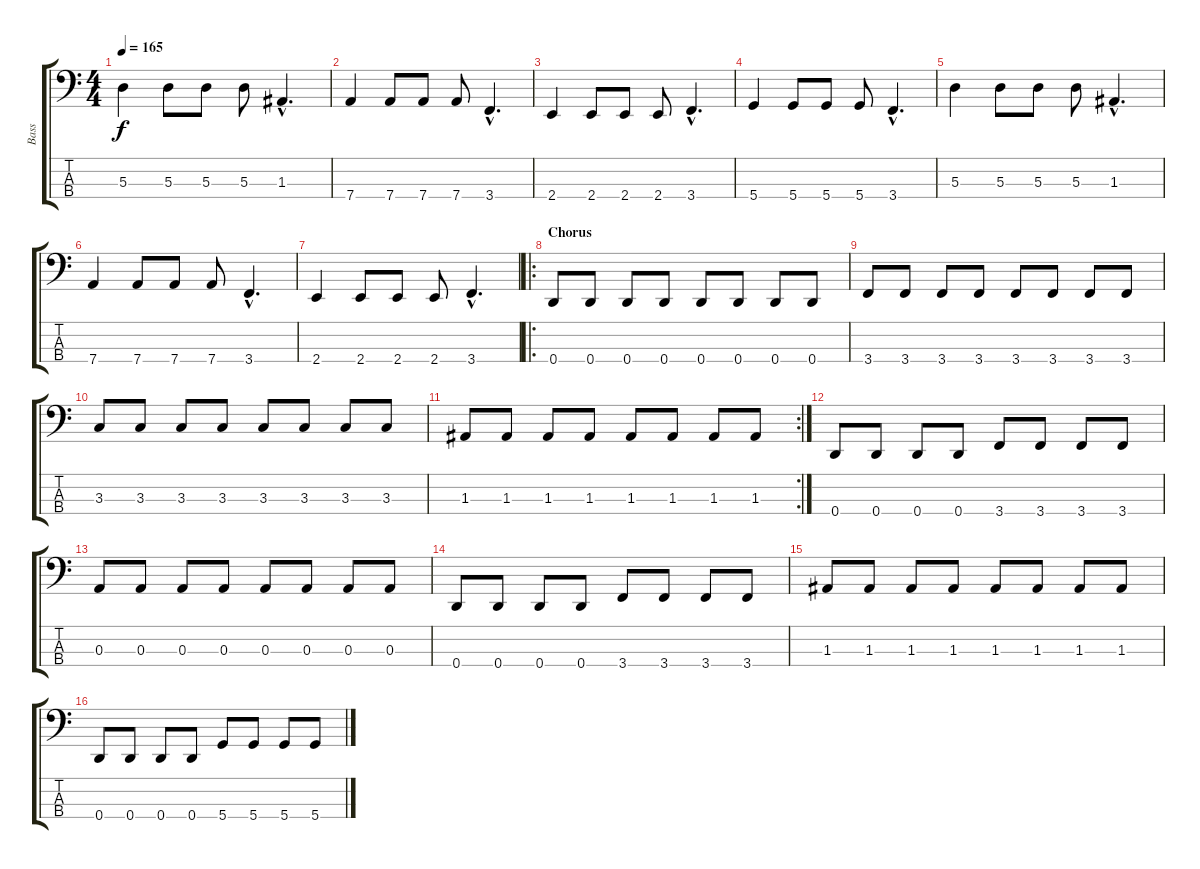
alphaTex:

\track ("Bass" "Bass") {instrument electricbasspick}
\staff {score tabs}
\tuning (G2 D2 A1 D1) {hide}
\ts (4 4)
\tempo 165
\clef f4
\ks c
5.3.4{dy f} 5.3.8 5.3.8 5.3.8 1.3{hac}.4{d} |
7.4.4 7.4.8 7.4.8 7.4.8 3.4{hac}.4{d} |
2.4.4 2.4.8 2.4.8 2.4.8 3.4{hac}.4{d} |
5.4.4 5.4.8 5.4.8 5.4.8 3.4{hac}.4{d} |
5.3.4 5.3.8 5.3.8 5.3.8 1.3{hac}.4{d} |
7.4.4 7.4.8 7.4.8 7.4.8 3.4{hac}.4{d} |
2.4.4 2.4.8 2.4.8 2.4.8 3.4{hac}.4{d} |
\ro
\section ("" "Chorus")
0.4.8 0.4.8 0.4.8 0.4.8 0.4.8 0.4.8 0.4.8 0.4.8 |
3.4.8 3.4.8 3.4.8 3.4.8 3.4.8 3.4.8 3.4.8 3.4.8 |
3.3.8 3.3.8 3.3.8 3.3.8 3.3.8 3.3.8 3.3.8 3.3.8 |
\rc 2
1.3.8 1.3.8 1.3.8 1.3.8 1.3.8 1.3.8 1.3.8 1.3.8 |
0.4.8 0.4.8 0.4.8 0.4.8 3.4.8 3.4.8 3.4.8 3.4.8 |
0.3.8 0.3.8 0.3.8 0.3.8 0.3.8 0.3.8 0.3.8 0.3.8 |
0.4.8 0.4.8 0.4.8 0.4.8 3.4.8 3.4.8 3.4.8 3.4.8 |
1.3.8 1.3.8 1.3.8 1.3.8 1.3.8 1.3.8 1.3.8 1.3.8 |
0.4.8 0.4.8 0.4.8 0.4.8 5.4.8 5.4.8 5.4.8 5.4.8
